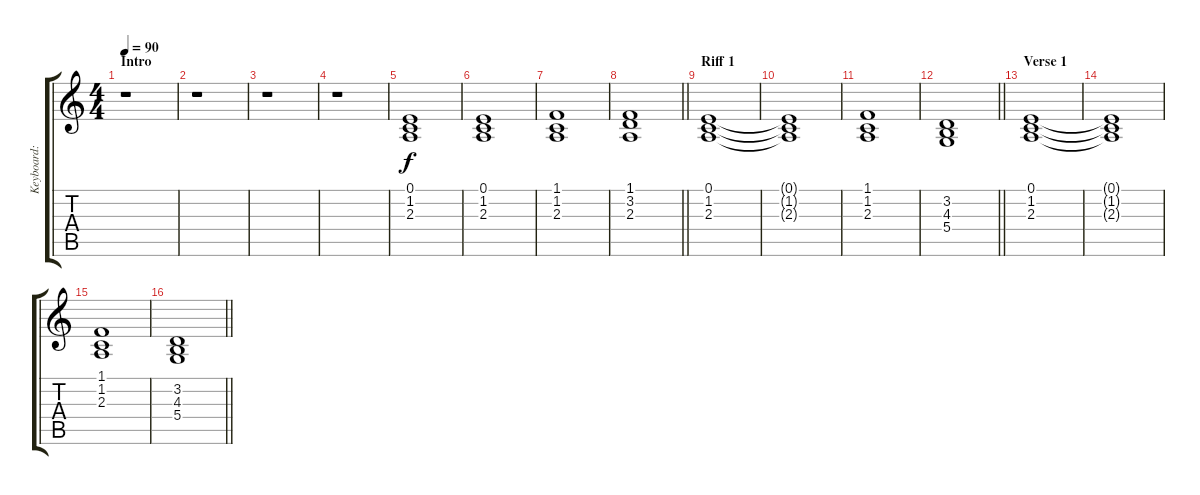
\track ("Keyboard: Lars Andrè Rørvik Larsen" "Keyboard: ") {instrument stringensemble1}
\staff {score tabs}
\tuning (E4 B3 G3 D3 A2 E2) {hide}
\ts (4 4)
\section ("" "Intro")
\tempo 90
\clef g2
\ks aminor
r.1{dy f instrument stringensemble1} |
r.1 |
r.1 |
r.1 |
(0.1 1.2 2.3).1 |
(0.1 1.2 2.3).1 |
(1.1 1.2 2.3).1 |
\barLineRight lightlight
(1.1 3.2 2.3).1 |
\section ("" "Riff 1")
(0.1 1.2 2.3).1 |
(0.1{t} 1.2{t} 2.3{t}).1 |
(1.1 1.2 2.3).1 |
\barLineRight lightlight
(3.2 4.3 5.4).1 |
\section ("" "Verse 1")
(0.1 1.2 2.3).1 |
(0.1{t} 1.2{t} 2.3{t}).1 |
(1.1 1.2 2.3).1 |
\barLineRight lightlight
(3.2 4.3 5.4).1
